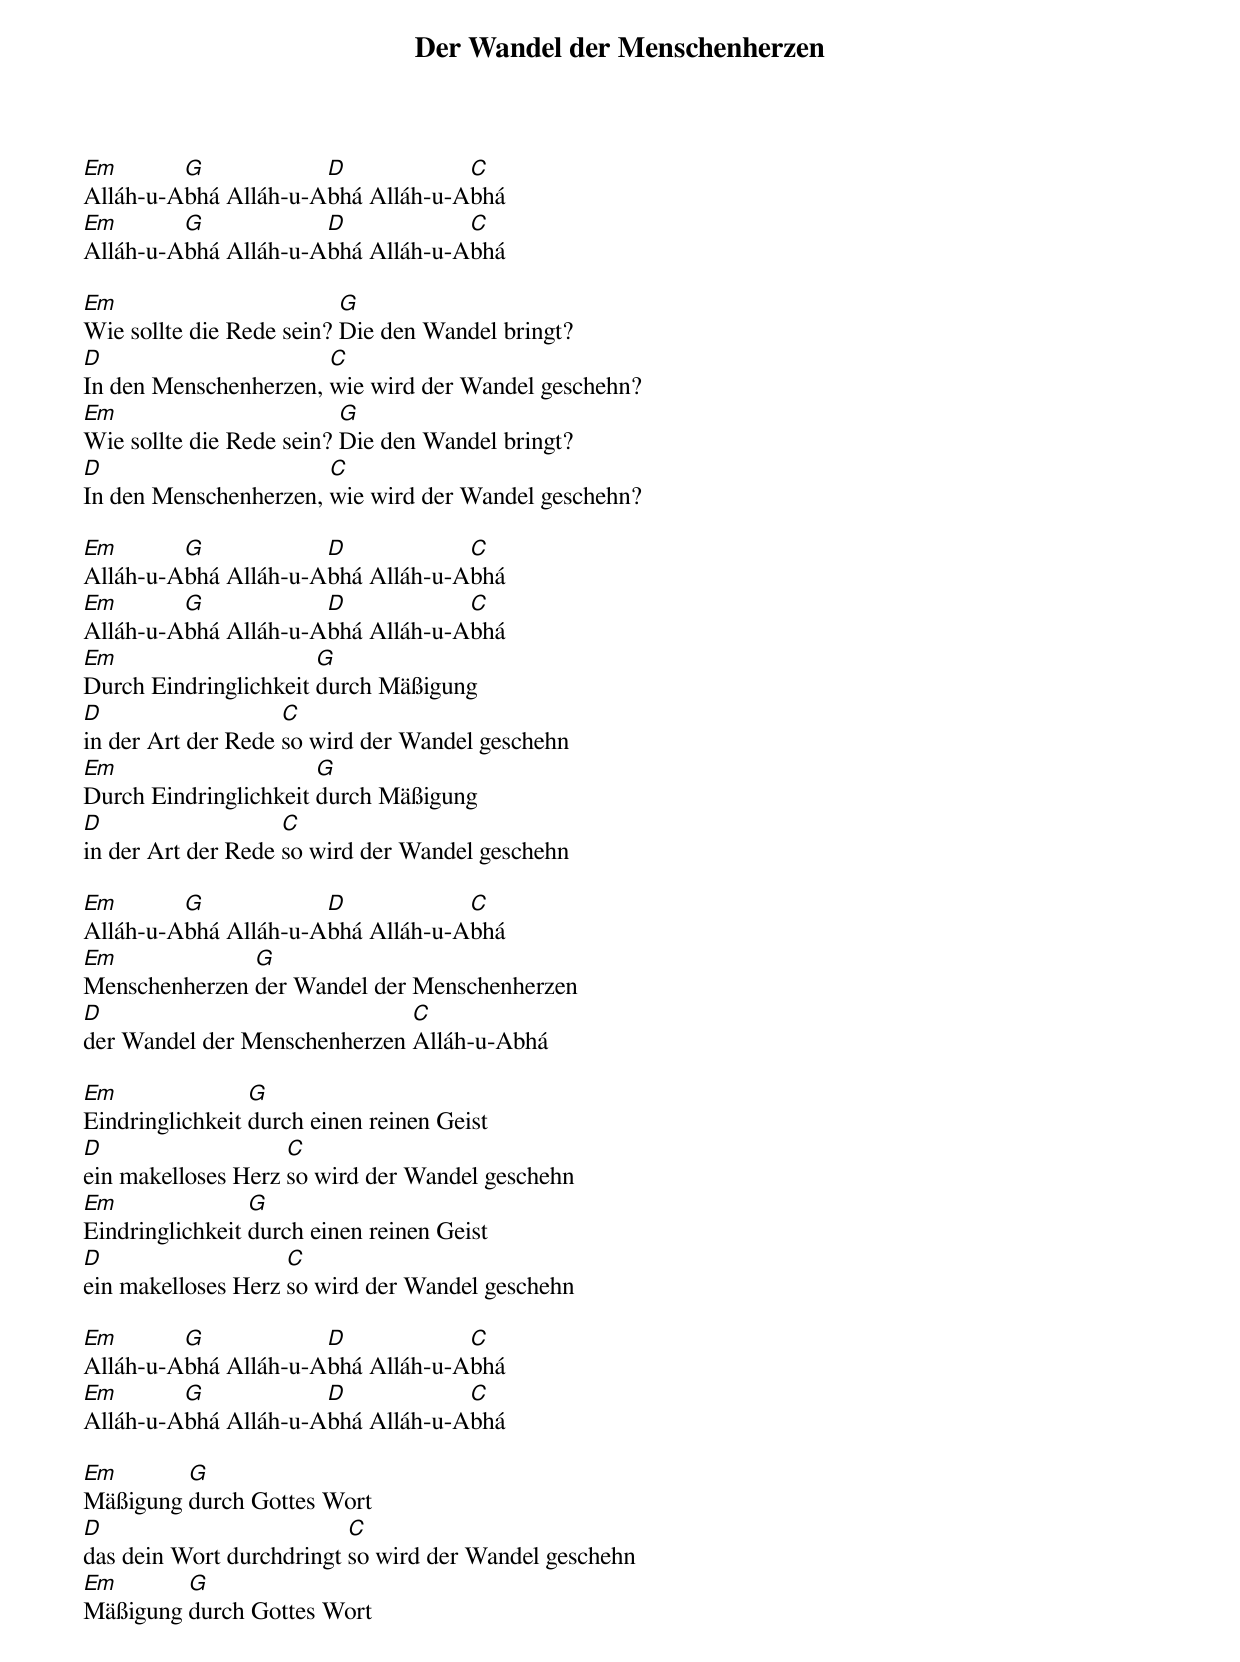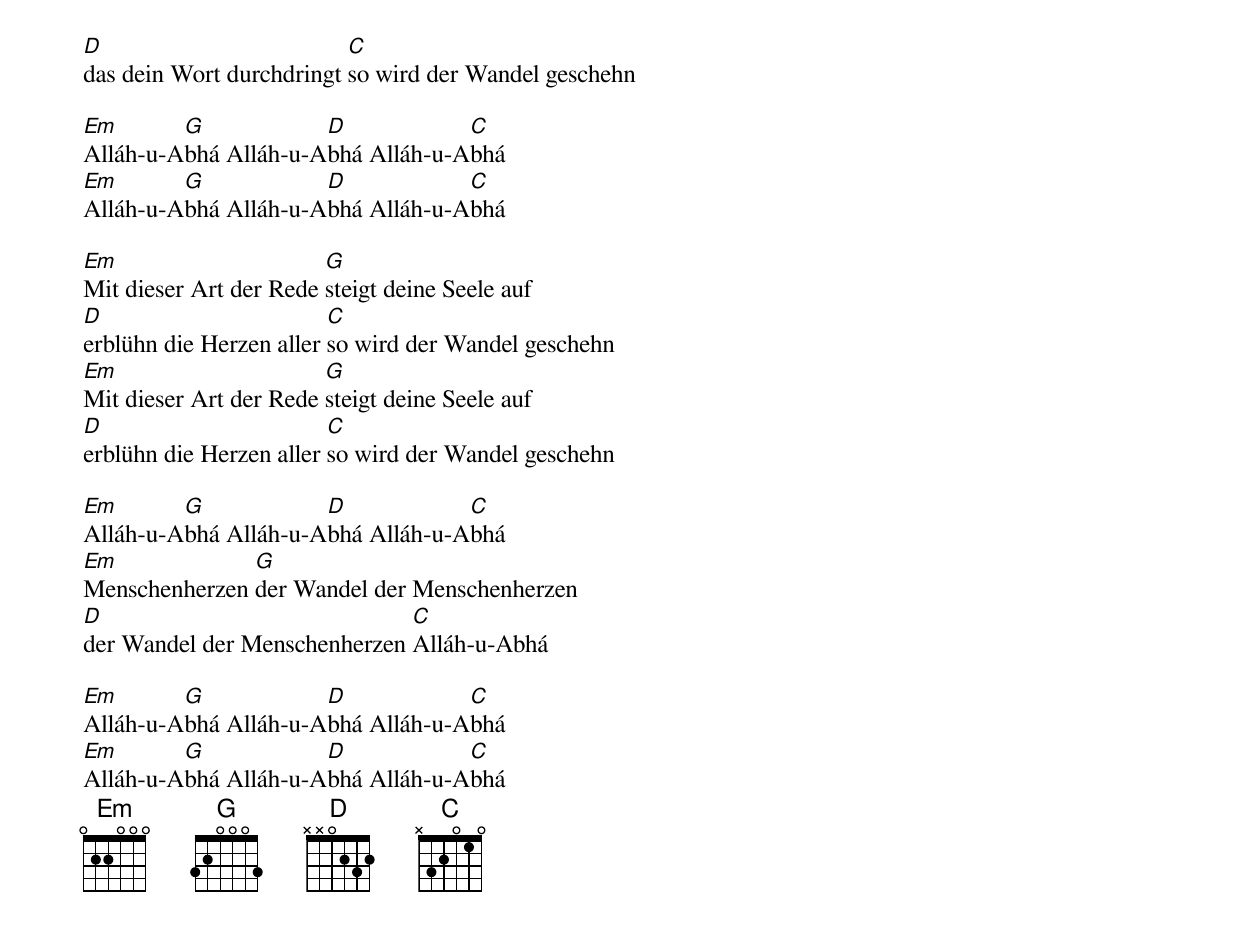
{title: Der Wandel der Menschenherzen}
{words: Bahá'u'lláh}
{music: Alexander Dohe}
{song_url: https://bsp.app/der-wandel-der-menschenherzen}

[Em]Alláh-u-A[G]bhá Alláh-u-A[D]bhá Alláh-u-A[C]bhá
[Em]Alláh-u-A[G]bhá Alláh-u-A[D]bhá Alláh-u-A[C]bhá

[Em]Wie sollte die Rede sein? [G]Die den Wandel bringt?
[D]In den Menschenherzen, [C]wie wird der Wandel geschehn?
[Em]Wie sollte die Rede sein? [G]Die den Wandel bringt?
[D]In den Menschenherzen, [C]wie wird der Wandel geschehn?

[Em]Alláh-u-A[G]bhá Alláh-u-A[D]bhá Alláh-u-A[C]bhá
[Em]Alláh-u-A[G]bhá Alláh-u-A[D]bhá Alláh-u-A[C]bhá
[Em]Durch Eindringlichkeit [G]durch Mäßigung
[D]in der Art der Rede [C]so wird der Wandel geschehn
[Em]Durch Eindringlichkeit [G]durch Mäßigung
[D]in der Art der Rede [C]so wird der Wandel geschehn

[Em]Alláh-u-A[G]bhá Alláh-u-A[D]bhá Alláh-u-A[C]bhá
[Em]Menschenherzen [G]der Wandel der Menschenherzen
[D]der Wandel der Menschenherzen [C]Alláh-u-Abhá

[Em]Eindringlichkeit [G]durch einen reinen Geist
[D]ein makelloses Herz [C]so wird der Wandel geschehn
[Em]Eindringlichkeit [G]durch einen reinen Geist
[D]ein makelloses Herz [C]so wird der Wandel geschehn

[Em]Alláh-u-A[G]bhá Alláh-u-A[D]bhá Alláh-u-A[C]bhá
[Em]Alláh-u-A[G]bhá Alláh-u-A[D]bhá Alláh-u-A[C]bhá

[Em]Mäßigung [G]durch Gottes Wort
[D]das dein Wort durchdringt [C]so wird der Wandel geschehn
[Em]Mäßigung [G]durch Gottes Wort
[D]das dein Wort durchdringt [C]so wird der Wandel geschehn

[Em]Alláh-u-A[G]bhá Alláh-u-A[D]bhá Alláh-u-A[C]bhá
[Em]Alláh-u-A[G]bhá Alláh-u-A[D]bhá Alláh-u-A[C]bhá

[Em]Mit dieser Art der Rede [G]steigt deine Seele auf
[D]erblühn die Herzen aller [C]so wird der Wandel geschehn
[Em]Mit dieser Art der Rede [G]steigt deine Seele auf
[D]erblühn die Herzen aller [C]so wird der Wandel geschehn

[Em]Alláh-u-A[G]bhá Alláh-u-A[D]bhá Alláh-u-A[C]bhá
[Em]Menschenherzen [G]der Wandel der Menschenherzen
[D]der Wandel der Menschenherzen [C]Alláh-u-Abhá

[Em]Alláh-u-A[G]bhá Alláh-u-A[D]bhá Alláh-u-A[C]bhá
[Em]Alláh-u-A[G]bhá Alláh-u-A[D]bhá Alláh-u-A[C]bhá
